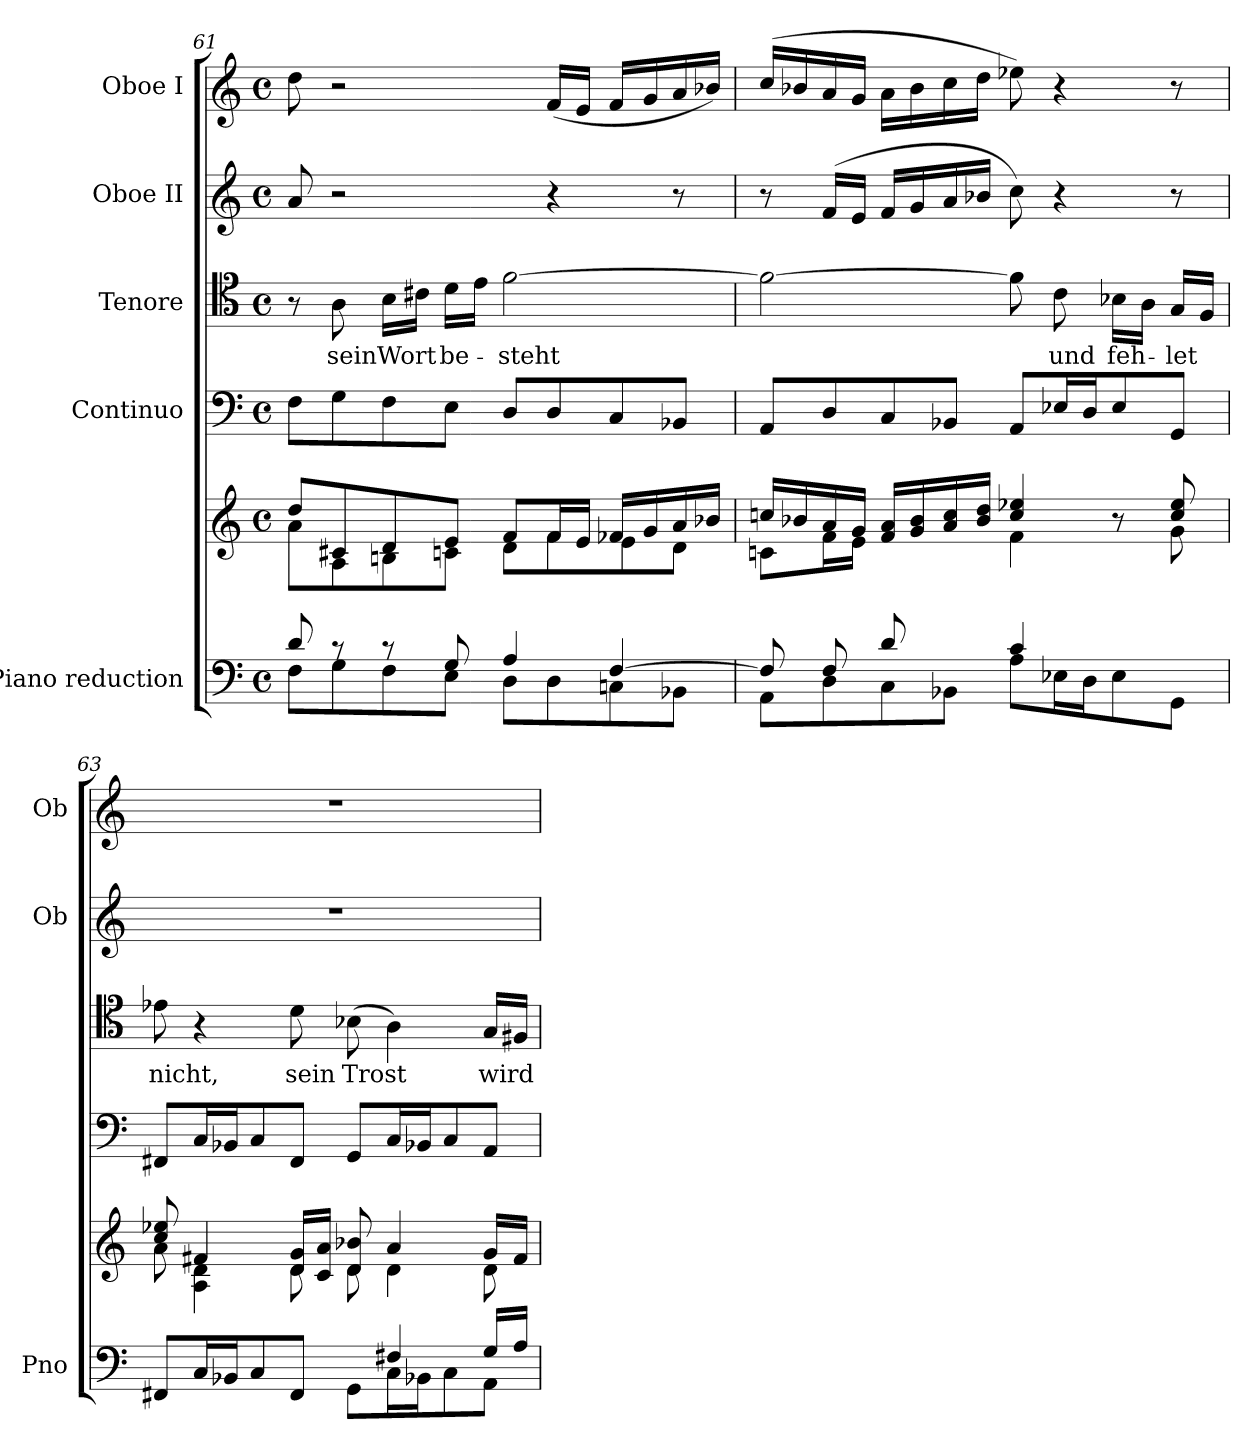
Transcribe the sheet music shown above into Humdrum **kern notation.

**kern	**kern	**kern	**kern	**text	**kern	**kern
*part5	*part5	*part4	*part3	*part3	*part2	*part1
*staff6	*staff5	*staff4	*staff3	*staff3	*staff2	*staff1
*I"Piano reduction	*	*I"Continuo	*I"Tenore	*	*I"Oboe II	*I"Oboe I
*I'Pno	*	*	*	*	*I'Ob	*I'Ob
*clefF4	*clefG2	*clefF4	*clefC4	*	*clefG2	*clefG2
*k[]	*k[]	*k[]	*k[]	*	*k[]	*k[]
*M4/4	*M4/4	*M4/4	*M4/4	*	*M4/4	*M4/4
*met(c)	*met(c)	*met(c)	*met(c)	*	*met(c)	*met(c)
=61	=61	=61	=61	=61	=61	=61
*^	*^	*	*	*	*	*
8d/	8F\L	8dd/L	8a\L	8F\L	8r	.	8a/	8dd\
!	!	!	!	!	!	!LO:LY:b	!	!
8rc	8G\	8c#X/	8A\	8G\	8A\	sein	2r	2r
!	!	!	!	!	!	!LO:LY:b	!	!
8rc	8F\	8d/	8Bn\	8F\	16B\LL	Wort	.	.
.	.	.	.	.	16c#X\JJ	.	.	.
!	!	!	!	!	!	!LO:LY:b	!	!
8G/	8E\J	8e/J	8cn\J	8E\J	16d\LL	be-	.	.
.	.	.	.	.	16e\JJ	.	.	.
!	!	!	!	!	!	!LO:LY:b	!	!
4A/	8D\L	8f/L	8d\L	8D/L	[2f\	steht	.	.
.	8D\	16f/L	8f\	8D/	.	.	4r	(<16f/LL
.	.	16e/JJ	.	.	.	.	.	16e/JJ
[4F/	8Cn\	16f-X/LL	8e\	8C/	.	.	.	16f/LL
.	.	16g/	.	.	.	.	.	16g/
.	8BB-X\J	16a/	8d\J	8BB-X/J	.	.	8r	16a/
.	.	16b-X/JJ	.	.	.	.	.	16b-X/JJ)
!!LO:PB:g=z
=62	=62	=62	=62	=62	=62	=62	=62	=62
*	*	*	*^	*	*	*	*	*
8F/L]	8AA\L	16ccn/LL	8cn\L	4.ryy	8AA/L	2f\_	.	8r	(>16cc/LL
.	.	16b-X/	.	.	.	.	.	.	16b-X/
8F/	8D\	16a/	16f\L	.	8D/	.	.	(>16f/LL	16a/
.	.	16g/JJ	16e\JJ	.	.	.	.	16e/JJ	16g/JJ
8d/	8C\	16f/ 16a/LL	4ryy	.	8C/	.	.	16f/LL	16a\LL
.	.	16g/ 16b-/	.	.	.	.	.	16g/	16b-\
8ryy	8BB-X\J	16a/ 16cc/	.	16e-X\L	8BB-X/J	.	.	16a/	16cc\
.	.	16b-/ 16dd/JJ	.	16d\JJ	.	.	.	16b-X/JJ	16dd\JJ
4c/	8A\L	4cc/ 4ee-X/	4f\	2ryy	8AA/L	8f\]	.	8cc\)	8ee-X\)
!	!	!	!	!	!	!	!LO:LY:b	!	!
.	16E-X\L	.	.	.	16E-X/L	8c\	und	4r	4r
.	16D\J	.	.	.	16D/J	.	.	.	.
!	!	!	!	!	!	!	!LO:LY:b	!	!
4ryy	8E-\	8r	8ryy	.	8E-/	16B-X\LL	feh-	.	.
.	.	.	.	.	.	16A\JJ	.	.	.
!	!	!	!	!	!	!	!LO:LY:b	!	!
.	8GG\J	8cc/ 8ee-/	8g\	.	8GG/J	16G/LL	let	8r	8r
.	.	.	.	.	.	16F/JJ	.	.	.
*	*	*	*v	*v	*	*	*	*	*
=63	=63	=63	=63	=63	=63	=63	=63	=63
!	!	!	!	!	!	!LO:LY:b	!	!
8FF#X/L	2ryy	8cc/ 8ee-X/	8a\	8FF#X/L	8e-X\	nicht,	1r	1r
16C/L	.	4f#X/	4A\ 4d\	16C/L	4r	.	.	.
16BB-X/J	.	.	.	16BB-X/J	.	.	.	.
8C/	.	.	.	8C/	.	.	.	.
!	!	!	!	!	!	!LO:LY:b	!	!
8FF#/J	.	16d/ 16g/LL	8d\	8FF#/J	8d\	sein	.	.
.	.	16c/ 16a/JJ	.	.	.	.	.	.
!	!	!	!	!	!	!LO:LY:b	!	!
8ryy	8GG\L	8d/ 8b-X/	8d\	8GG/L	(>8B-X\	Trost	.	.
4F#X/	16C\L	4a/	4d\	16C/L	4A\)	.	.	.
.	16BB-X\J	.	.	16BB-X/J	.	.	.	.
.	8C\	.	.	8C/	.	.	.	.
!	!	!	!	!	!	!LO:LY:b	!	!
16G/LL	8AA\J	16g/LL	8d\	8AA/J	16G/LL	wird	.	.
16A/JJ	.	16f#/JJ	.	.	16F#X/JJ	.	.	.
*v	*v	*	*	*	*	*	*	*
*	*v	*v	*	*	*	*	*
=	=	=	=	=	=	=
*-	*-	*-	*-	*-	*-	*-
